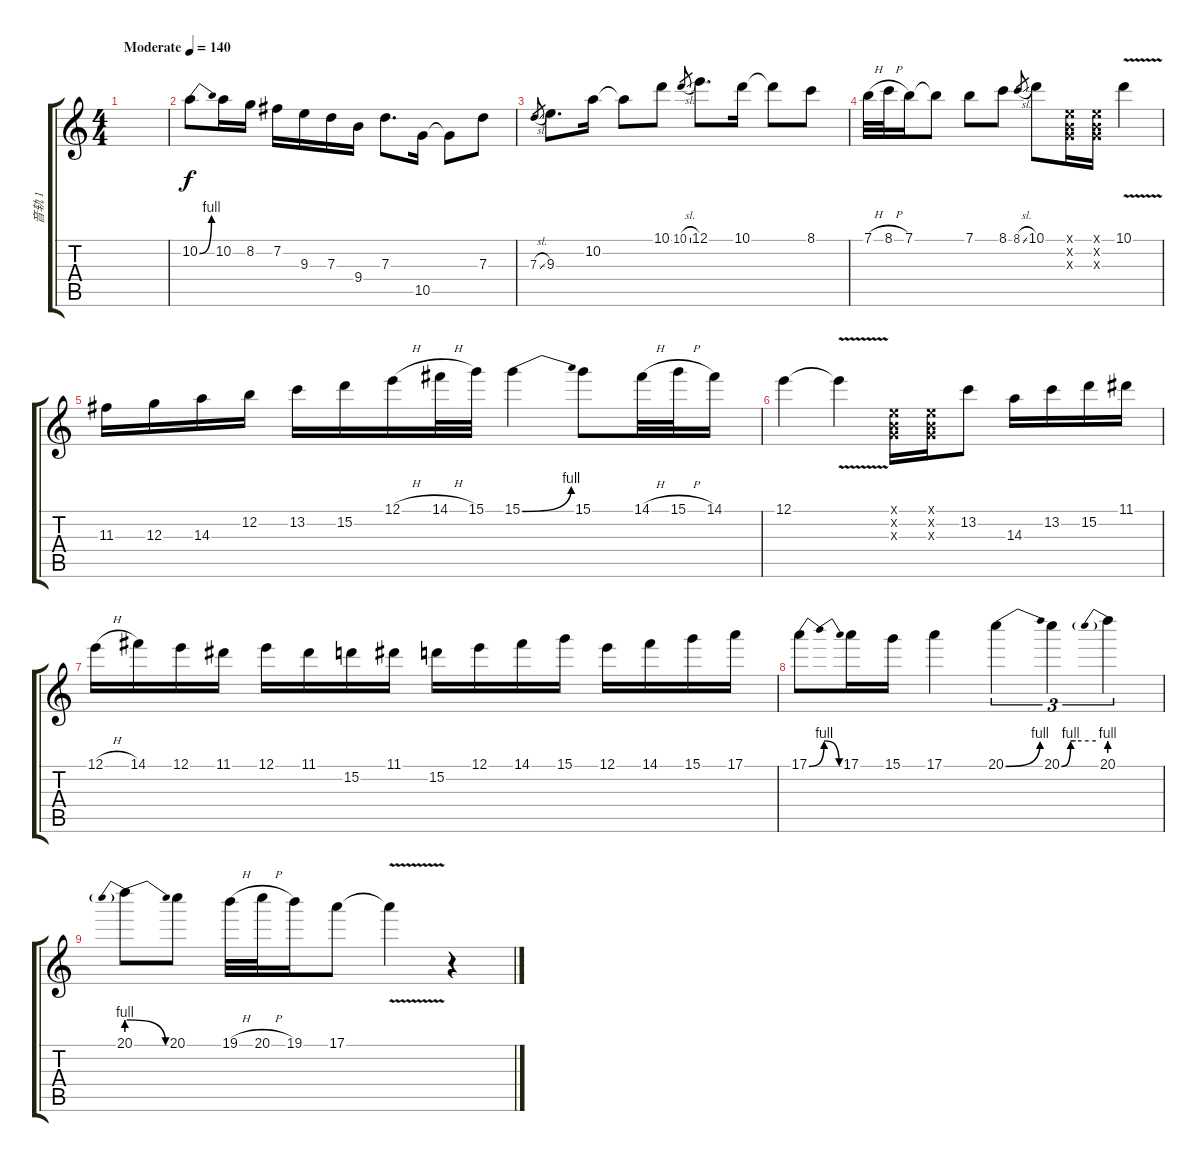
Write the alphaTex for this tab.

\track ("音轨 1" "音轨 1") {instrument overdrivenguitar}
\staff {score tabs}
\tuning (E4 B3 G3 D3 A2 E2) {hide}
\ts (4 4)
\tempo (140 "Moderate")
\clef g2
\ks c
|
10.2{be (bend 0 0 60 4)}.8 10.2.16 8.2.16 7.2.16 9.3.16 7.3.16 9.4.16 7.3.8{d} 10.5.16 10.5{t}.8 7.3.8 |
7.3{sl}.8{gr} 9.3.8{d} 10.2.16 10.2{t}.8 10.1.8 10.1{sl}.8{gr} 12.1.8{d} 10.1.16 10.1{t}.8 8.1.8 |
7.1{h}.32 8.1{h}.32 7.1.16 7.1{t}.8 7.1.8 8.1.8 8.1{sl}.8{gr} 10.1.8 (0.1{x} 0.2{x} 0.3{x}).16 (0.1{x} 0.2{x} 0.3{x}).16 10.1{v}.4 |
11.3.16 12.3.16 14.3.16 12.2.16 13.2.16 15.2.16 12.1{h}.16 14.1{h}.32 15.1.32 15.1{be (bend 0 0 60 4)}.4 15.1.8 14.1{h}.32 15.1{h}.32 14.1.16 |
12.1.4 12.1{v t}.4 (0.1{x} 0.2{x} 0.3{x}).16 (0.1{x} 0.2{x} 0.3{x}).16 13.2.8 14.3.16 13.2.16 15.2.16 11.1.16 |
12.1{h}.16 14.1.16 12.1.16 11.1.16 12.1.16 11.1.16 15.2.16 11.1.16 15.2.16 12.1.16 14.1.16 15.1.16 12.1.16 14.1.16 15.1.16 17.1.16 |
17.1{be (bendrelease 0 0 19 4 19 4 60 0)}.8 17.1.16 15.1.16 17.1.4 20.1{be (bend 0 0 60 4)}.4{tu (3 2)} 20.1{be (custom 0 0 16 4 22 4 25 4 60 4)}.4{tu (3 2)} 20.1{be (prebend 0 4 60 4)}.4{tu (3 2)} |
20.1{be (prebendrelease 0 4 60 0)}.8 20.1.8 19.1{h}.32 20.1{h}.32 19.1.16 17.1.8 17.1{v t}.4 r.4
